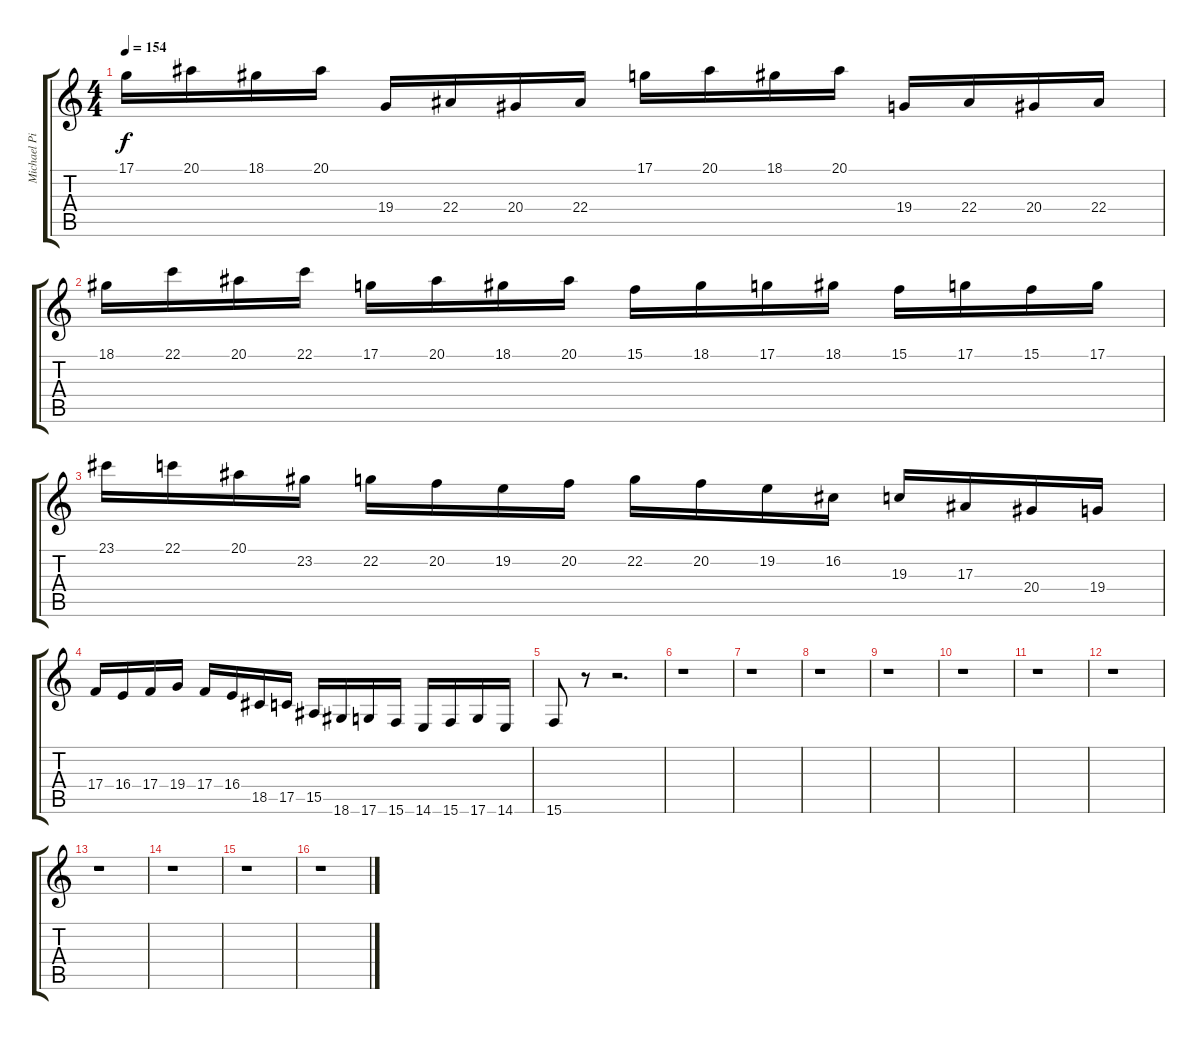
\track ("Michael Pinnella solo" "Michael Pi") {instrument harpsichord}
\staff {score tabs}
\tuning (D4 A3 F3 C3 G2 D2) {hide}
\ts (4 4)
\tempo 154
\clef g2
\ks c
17.1.16{dy f} 20.1.16 18.1.16 20.1.16 19.4.16 22.4.16 20.4.16 22.4.16 17.1.16 20.1.16 18.1.16 20.1.16 19.4.16 22.4.16 20.4.16 22.4.16 |
18.1.16 22.1.16 20.1.16 22.1.16 17.1.16 20.1.16 18.1.16 20.1.16 15.1.16 18.1.16 17.1.16 18.1.16 15.1.16 17.1.16 15.1.16 17.1.16 |
23.1.16 22.1.16 20.1.16 23.2.16 22.2.16 20.2.16 19.2.16 20.2.16 22.2.16 20.2.16 19.2.16 16.2.16 19.3.16 17.3.16 20.4.16 19.4.16 |
17.4.16 16.4.16 17.4.16 19.4.16 17.4.16 16.4.16 18.5.16 17.5.16 15.5.16 18.6.16 17.6.16 15.6.16 14.6.16 15.6.16 17.6.16 14.6.16 |
15.6.8{volume 16 balance 8} r.8 r.2{d} |
r.1 |
r.1 |
r.1 |
r.1 |
r.1 |
r.1 |
r.1 |
r.1 |
r.1 |
r.1 |
r.1
